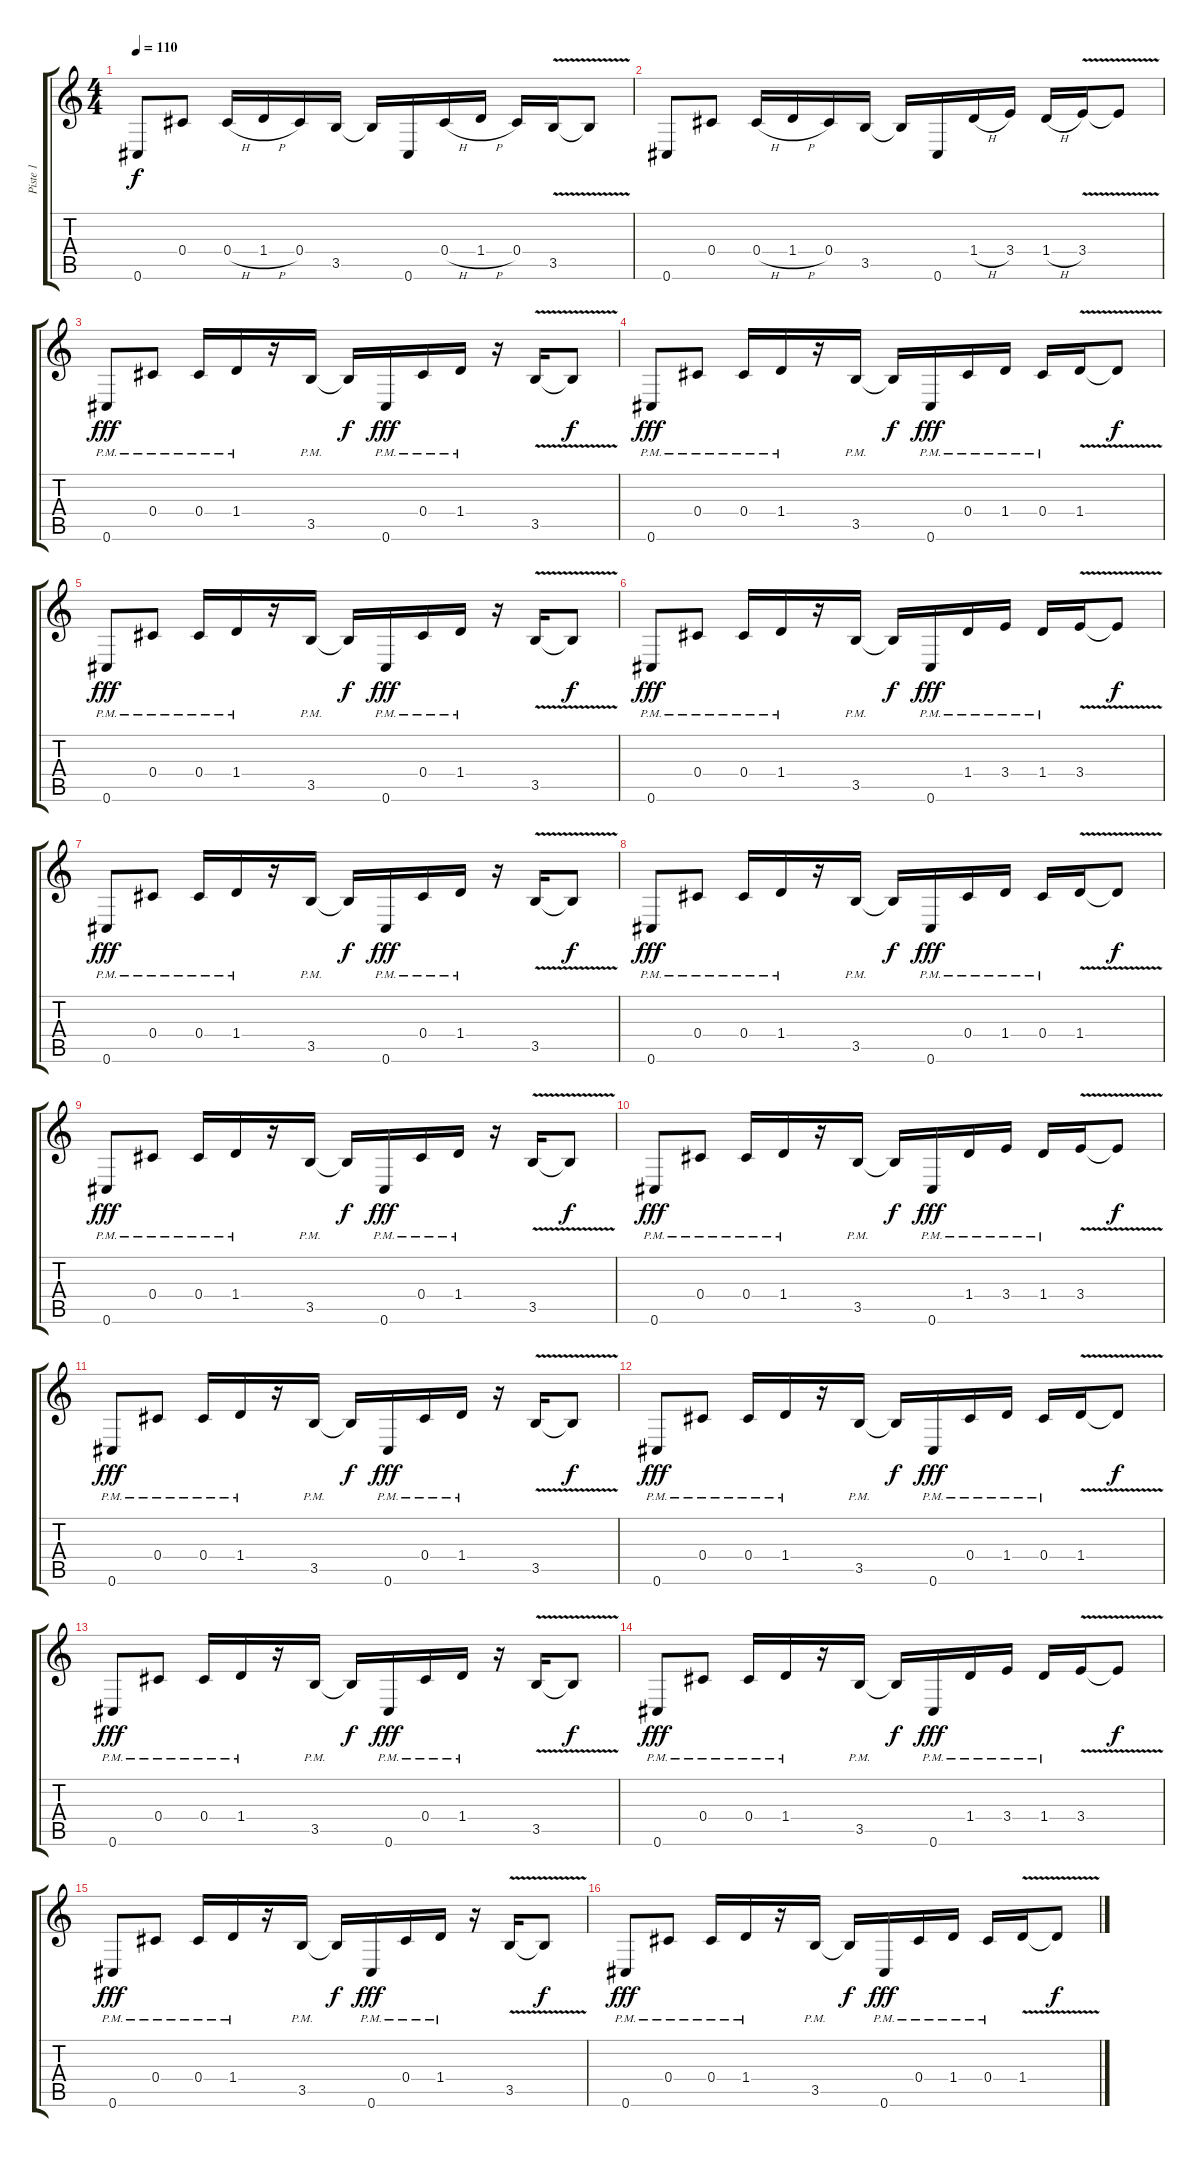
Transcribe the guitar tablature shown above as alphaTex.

\track ("Piste 1" "Piste 1") {instrument distortionguitar}
\staff {score tabs}
\tuning (Eb4 Bb3 Gb3 Db3 Ab2 Db2) {hide}
\ts (4 4)
\tempo 110
\clef g2
\ks c
0.6.8{dy f} 0.4.8 0.4{h}.16 1.4{h}.16 0.4.16 3.5.16 3.5{t}.16 0.6.16 0.4{h}.16 1.4{h}.16 0.4.16 3.5{v}.16 3.5{t}.8 |
0.6.8 0.4.8 0.4{h}.16 1.4{h}.16 0.4.16 3.5.16 3.5{t}.16 0.6.16 1.4{h}.16 3.4.16 1.4{h}.16 3.4{v}.16 3.4{t}.8 |
0.6{pm}.8{dy fff} 0.4{pm}.8 0.4{pm}.16 1.4{pm}.16 r.16 3.5{pm}.16 3.5{t}.16{dy f} 0.6{pm}.16{dy fff} 0.4{pm}.16 1.4{pm}.16 r.16 3.5{v}.16 3.5{t}.8{dy f} |
0.6{pm}.8{dy fff} 0.4{pm}.8 0.4{pm}.16 1.4{pm}.16 r.16 3.5{pm}.16 3.5{t}.16{dy f} 0.6{pm}.16{dy fff} 0.4{pm}.16 1.4{pm}.16 0.4{pm}.16 1.4{v}.16 1.4{t}.8{dy f} |
0.6{pm}.8{dy fff} 0.4{pm}.8 0.4{pm}.16 1.4{pm}.16 r.16 3.5{pm}.16 3.5{t}.16{dy f} 0.6{pm}.16{dy fff} 0.4{pm}.16 1.4{pm}.16 r.16 3.5{v}.16 3.5{t}.8{dy f} |
0.6{pm}.8{dy fff} 0.4{pm}.8 0.4{pm}.16 1.4{pm}.16 r.16 3.5{pm}.16 3.5{t}.16{dy f} 0.6{pm}.16{dy fff} 1.4{pm}.16 3.4{pm}.16 1.4{pm}.16 3.4{v}.16 3.4{t}.8{dy f} |
0.6{pm}.8{dy fff} 0.4{pm}.8 0.4{pm}.16 1.4{pm}.16 r.16 3.5{pm}.16 3.5{t}.16{dy f} 0.6{pm}.16{dy fff} 0.4{pm}.16 1.4{pm}.16 r.16 3.5{v}.16 3.5{t}.8{dy f} |
0.6{pm}.8{dy fff} 0.4{pm}.8 0.4{pm}.16 1.4{pm}.16 r.16 3.5{pm}.16 3.5{t}.16{dy f} 0.6{pm}.16{dy fff} 0.4{pm}.16 1.4{pm}.16 0.4{pm}.16 1.4{v}.16 1.4{t}.8{dy f} |
0.6{pm}.8{dy fff} 0.4{pm}.8 0.4{pm}.16 1.4{pm}.16 r.16 3.5{pm}.16 3.5{t}.16{dy f} 0.6{pm}.16{dy fff} 0.4{pm}.16 1.4{pm}.16 r.16 3.5{v}.16 3.5{t}.8{dy f} |
0.6{pm}.8{dy fff} 0.4{pm}.8 0.4{pm}.16 1.4{pm}.16 r.16 3.5{pm}.16 3.5{t}.16{dy f} 0.6{pm}.16{dy fff} 1.4{pm}.16 3.4{pm}.16 1.4{pm}.16 3.4{v}.16 3.4{t}.8{dy f} |
0.6{pm}.8{dy fff} 0.4{pm}.8 0.4{pm}.16 1.4{pm}.16 r.16 3.5{pm}.16 3.5{t}.16{dy f} 0.6{pm}.16{dy fff} 0.4{pm}.16 1.4{pm}.16 r.16 3.5{v}.16 3.5{t}.8{dy f} |
0.6{pm}.8{dy fff} 0.4{pm}.8 0.4{pm}.16 1.4{pm}.16 r.16 3.5{pm}.16 3.5{t}.16{dy f} 0.6{pm}.16{dy fff} 0.4{pm}.16 1.4{pm}.16 0.4{pm}.16 1.4{v}.16 1.4{t}.8{dy f} |
0.6{pm}.8{dy fff} 0.4{pm}.8 0.4{pm}.16 1.4{pm}.16 r.16 3.5{pm}.16 3.5{t}.16{dy f} 0.6{pm}.16{dy fff} 0.4{pm}.16 1.4{pm}.16 r.16 3.5{v}.16 3.5{t}.8{dy f} |
0.6{pm}.8{dy fff} 0.4{pm}.8 0.4{pm}.16 1.4{pm}.16 r.16 3.5{pm}.16 3.5{t}.16{dy f} 0.6{pm}.16{dy fff} 1.4{pm}.16 3.4{pm}.16 1.4{pm}.16 3.4{v}.16 3.4{t}.8{dy f} |
0.6{pm}.8{dy fff} 0.4{pm}.8 0.4{pm}.16 1.4{pm}.16 r.16 3.5{pm}.16 3.5{t}.16{dy f} 0.6{pm}.16{dy fff} 0.4{pm}.16 1.4{pm}.16 r.16 3.5{v}.16 3.5{t}.8{dy f} |
0.6{pm}.8{dy fff} 0.4{pm}.8 0.4{pm}.16 1.4{pm}.16 r.16 3.5{pm}.16 3.5{t}.16{dy f} 0.6{pm}.16{dy fff} 0.4{pm}.16 1.4{pm}.16 0.4{pm}.16 1.4{v}.16 1.4{t}.8{dy f}
